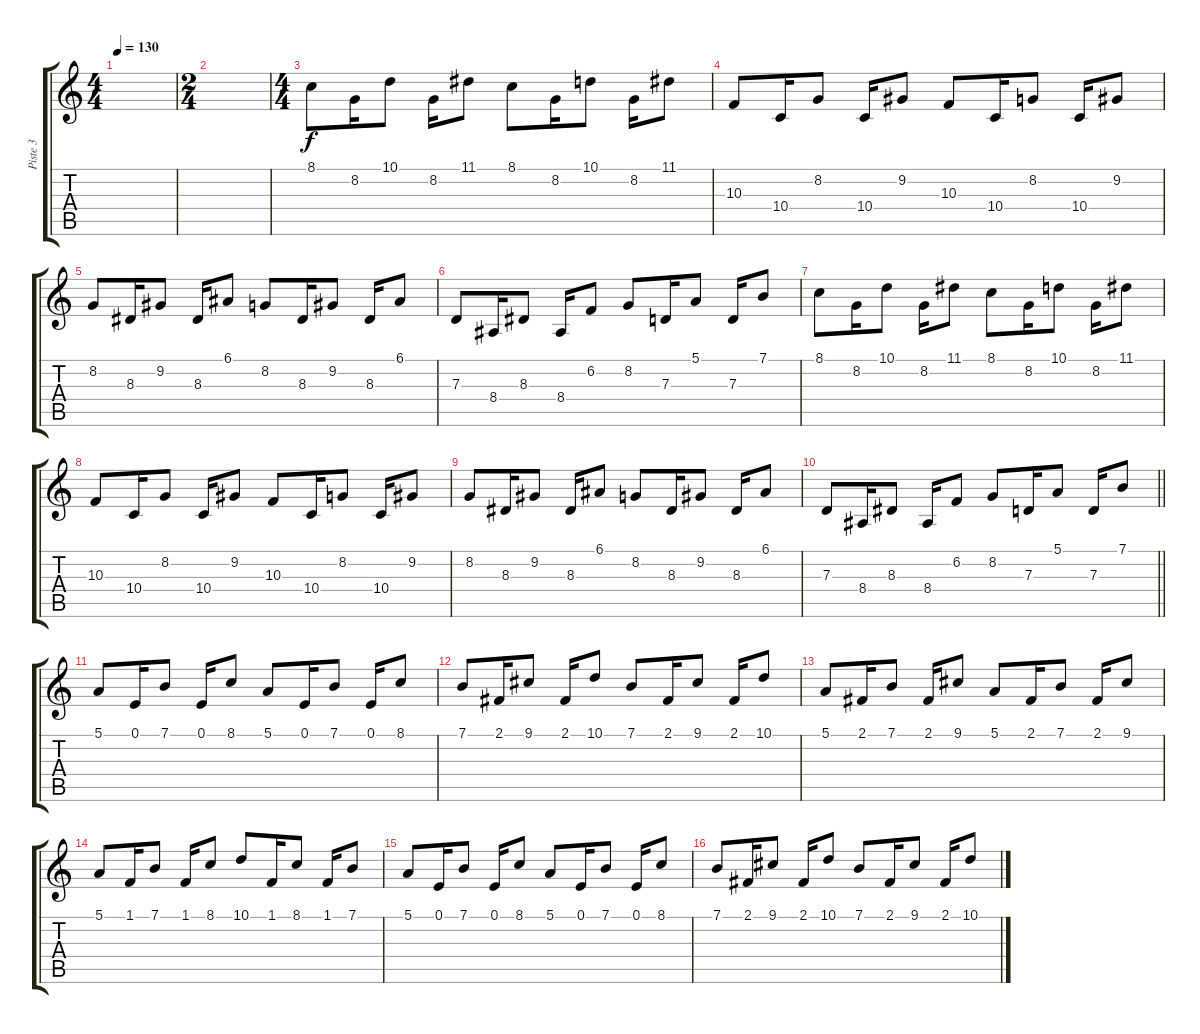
\track ("Piste 3" "Piste 3") {instrument lead2sawtooth}
\staff {score tabs}
\tuning (E4 B3 G3 D3 A2 E2) {hide}
\ts (4 4)
\tempo 130
\clef g2
\ks c
|
\ts (2 4)
|
\ts (4 4)
\section ("" "")
8.1.8 8.2.16 10.1.8 8.2.16 11.1.8 8.1.8 8.2.16 10.1.8 8.2.16 11.1.8 |
10.3.8 10.4.16 8.2.8 10.4.16 9.2.8 10.3.8 10.4.16 8.2.8 10.4.16 9.2.8 |
8.2.8 8.3.16 9.2.8 8.3.16 6.1.8 8.2.8 8.3.16 9.2.8 8.3.16 6.1.8 |
7.3.8 8.4.16 8.3.8 8.4.16 6.2.8 8.2.8 7.3.16 5.1.8 7.3.16 7.1.8 |
8.1.8 8.2.16 10.1.8 8.2.16 11.1.8 8.1.8 8.2.16 10.1.8 8.2.16 11.1.8 |
10.3.8 10.4.16 8.2.8 10.4.16 9.2.8 10.3.8 10.4.16 8.2.8 10.4.16 9.2.8 |
8.2.8 8.3.16 9.2.8 8.3.16 6.1.8 8.2.8 8.3.16 9.2.8 8.3.16 6.1.8 |
\barLineRight lightlight
7.3.8 8.4.16 8.3.8 8.4.16 6.2.8 8.2.8 7.3.16 5.1.8 7.3.16 7.1.8 |
\section ("" "")
5.1.8 0.1.16 7.1.8 0.1.16 8.1.8 5.1.8 0.1.16 7.1.8 0.1.16 8.1.8 |
7.1.8 2.1.16 9.1.8 2.1.16 10.1.8 7.1.8 2.1.16 9.1.8 2.1.16 10.1.8 |
5.1.8 2.1.16 7.1.8 2.1.16 9.1.8 5.1.8 2.1.16 7.1.8 2.1.16 9.1.8 |
5.1.8 1.1.16 7.1.8 1.1.16 8.1.8 10.1.8 1.1.16 8.1.8 1.1.16 7.1.8 |
5.1.8 0.1.16 7.1.8 0.1.16 8.1.8 5.1.8 0.1.16 7.1.8 0.1.16 8.1.8 |
7.1.8 2.1.16 9.1.8 2.1.16 10.1.8 7.1.8 2.1.16 9.1.8 2.1.16 10.1.8
